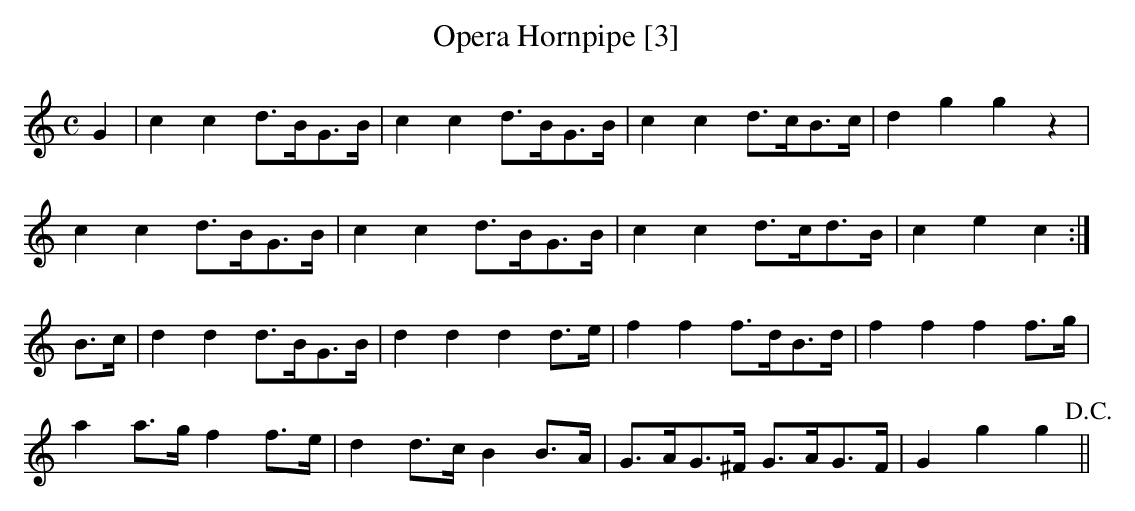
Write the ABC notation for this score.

X:1
T:Opera Hornpipe [3]
M:C
L:1/8
K:C
G2|c2c2 d>BG>B|c2c2 d>BG>B|c2c2 d>cB>c|d2g2g2z2|
c2c2 d>BG>B|c2c2 d>BG>B|c2c2 d>cd>B|c2e2c2:|
B>c|d2d2 d>BG>B|d2d2d2 d>e|f2f2 f>dB>d|f2f2f2 f>g|
a2 a>g f2 f>e|d2 d>c B2 B>A|G>AG>^F G>AG>F|G2g2g2!D.C.!||
